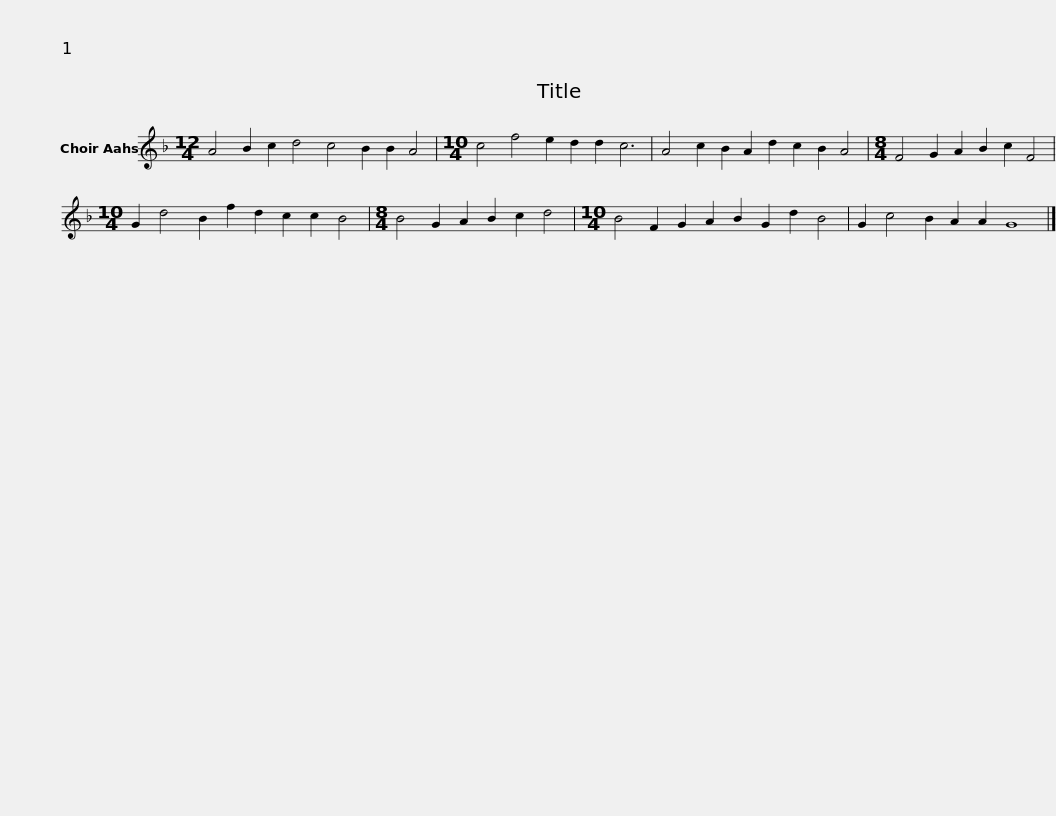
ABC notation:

X:1
L:1/8
M:12/4
I:linebreak $
K:F
V:1 treble
V:1
 A4 B2 c2 d4 c4 B2 B2 A4 |[M:10/4] c4 f4 e2 d2 d2 c6 | A4 c2 B2 A2 d2 c2 B2 A4 |[M:8/4] F4 G2 A2 B2 c2 F4 |$[M:10/4] G2 d4 B2 f2 d2 c2 c2 B4 | %5
[M:8/4] B4 G2 A2 B2 c2 d4 |[M:10/4] B4 F2 G2 A2 B2 G2 d2 B4 | G2 c4 B2 A2 A2 G8 |] %8
